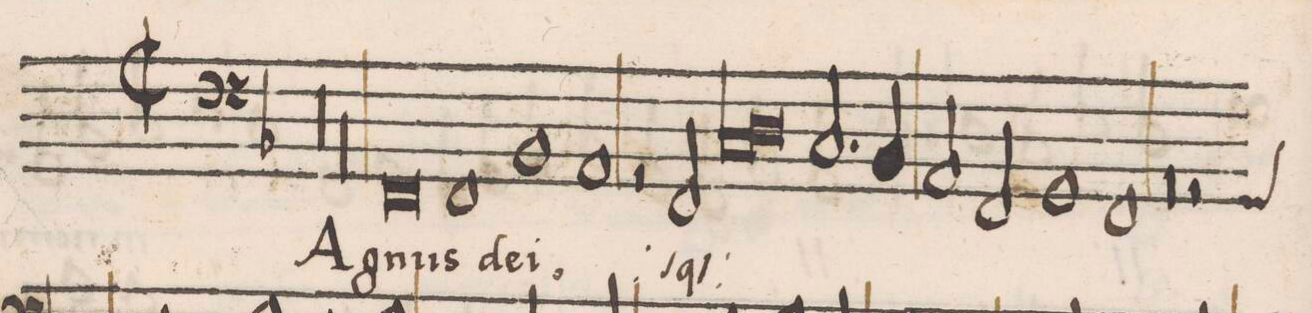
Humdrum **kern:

**kern	**text
*I"BASSVS	*
*clefF4	*
*k[b-]	*
*met(C|)	*
*M2/1	*
00r	.
=2-	=2-
=3-	=3-
00r	.
=4-	=4-
=5-	=5-
0FF	A-
=6-	=6-
1FF	-gnus
1BB-	de-
=7-	=7-
1AA	-i,
2r	.
*	*ij
2FF/	A-
=8-	=8-
*lig	*
1C	-gnus
1D	.
*Xlig	*
=9-	=9-
2.C/	de-
4BB-/	.
2AA/	.
2FF/	.
=10-	=10-
1GG	.
1FF	-i
*	*Xij
=11-	=11-
0r	.
=12-	=12-
*custos:GG	*
2r	.
*-	*-
